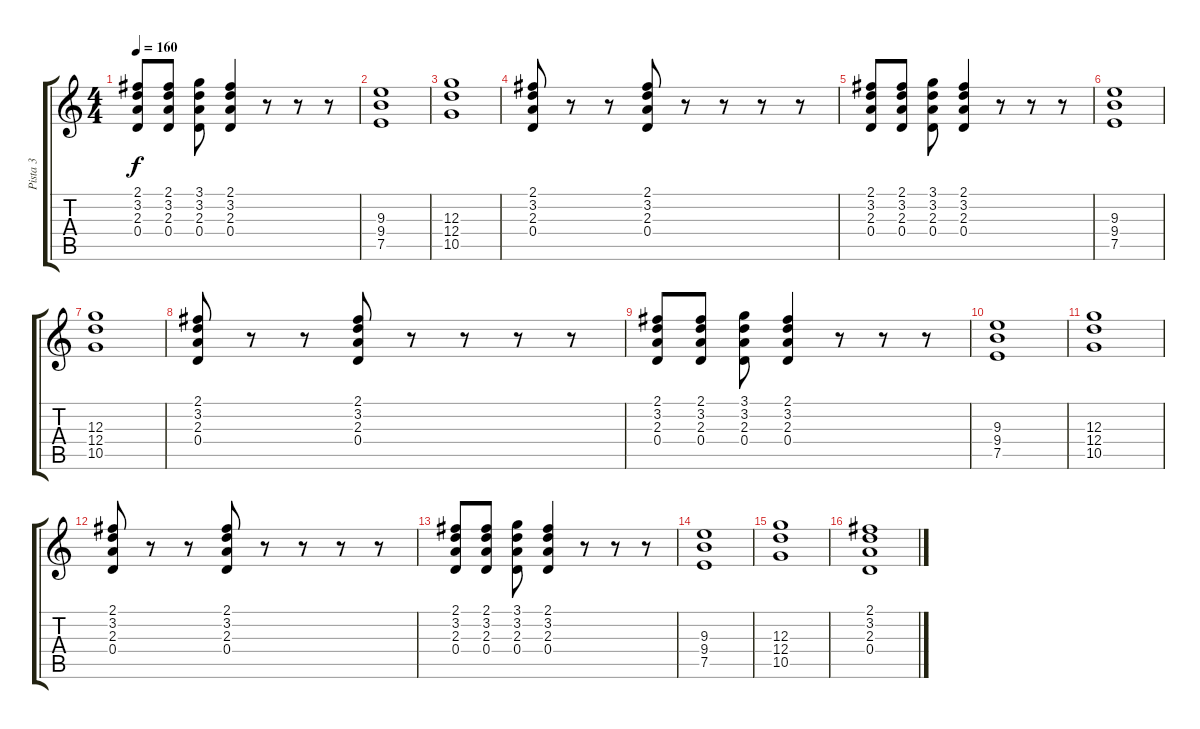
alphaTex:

\track ("Pista 3" "Pista 3") {instrument overdrivenguitar}
\staff {score tabs}
\tuning (E4 B3 G3 D3 A2 E2) {hide}
\ts (4 4)
\tempo 160
\clef g2
\ks c
(2.1 3.2 2.3 0.4).8{dy f} (2.1 3.2 2.3 0.4).8 (3.1 3.2 2.3 0.4).8 (2.1 3.2 2.3 0.4).4 r.8 r.8 r.8 |
(9.3 9.4 7.5).1 |
(12.3 12.4 10.5).1 |
(2.1 3.2 2.3 0.4).8 r.8 r.8 (2.1 3.2 2.3 0.4).8 r.8 r.8 r.8 r.8 |
(2.1 3.2 2.3 0.4).8 (2.1 3.2 2.3 0.4).8 (3.1 3.2 2.3 0.4).8 (2.1 3.2 2.3 0.4).4 r.8 r.8 r.8 |
(9.3 9.4 7.5).1 |
(12.3 12.4 10.5).1 |
(2.1 3.2 2.3 0.4).8 r.8 r.8 (2.1 3.2 2.3 0.4).8 r.8 r.8 r.8 r.8 |
(2.1 3.2 2.3 0.4).8 (2.1 3.2 2.3 0.4).8 (3.1 3.2 2.3 0.4).8 (2.1 3.2 2.3 0.4).4 r.8 r.8 r.8 |
(9.3 9.4 7.5).1 |
(12.3 12.4 10.5).1 |
(2.1 3.2 2.3 0.4).8 r.8 r.8 (2.1 3.2 2.3 0.4).8 r.8 r.8 r.8 r.8 |
(2.1 3.2 2.3 0.4).8 (2.1 3.2 2.3 0.4).8 (3.1 3.2 2.3 0.4).8 (2.1 3.2 2.3 0.4).4 r.8 r.8 r.8 |
(9.3 9.4 7.5).1 |
(12.3 12.4 10.5).1 |
(2.1 3.2 2.3 0.4).1
